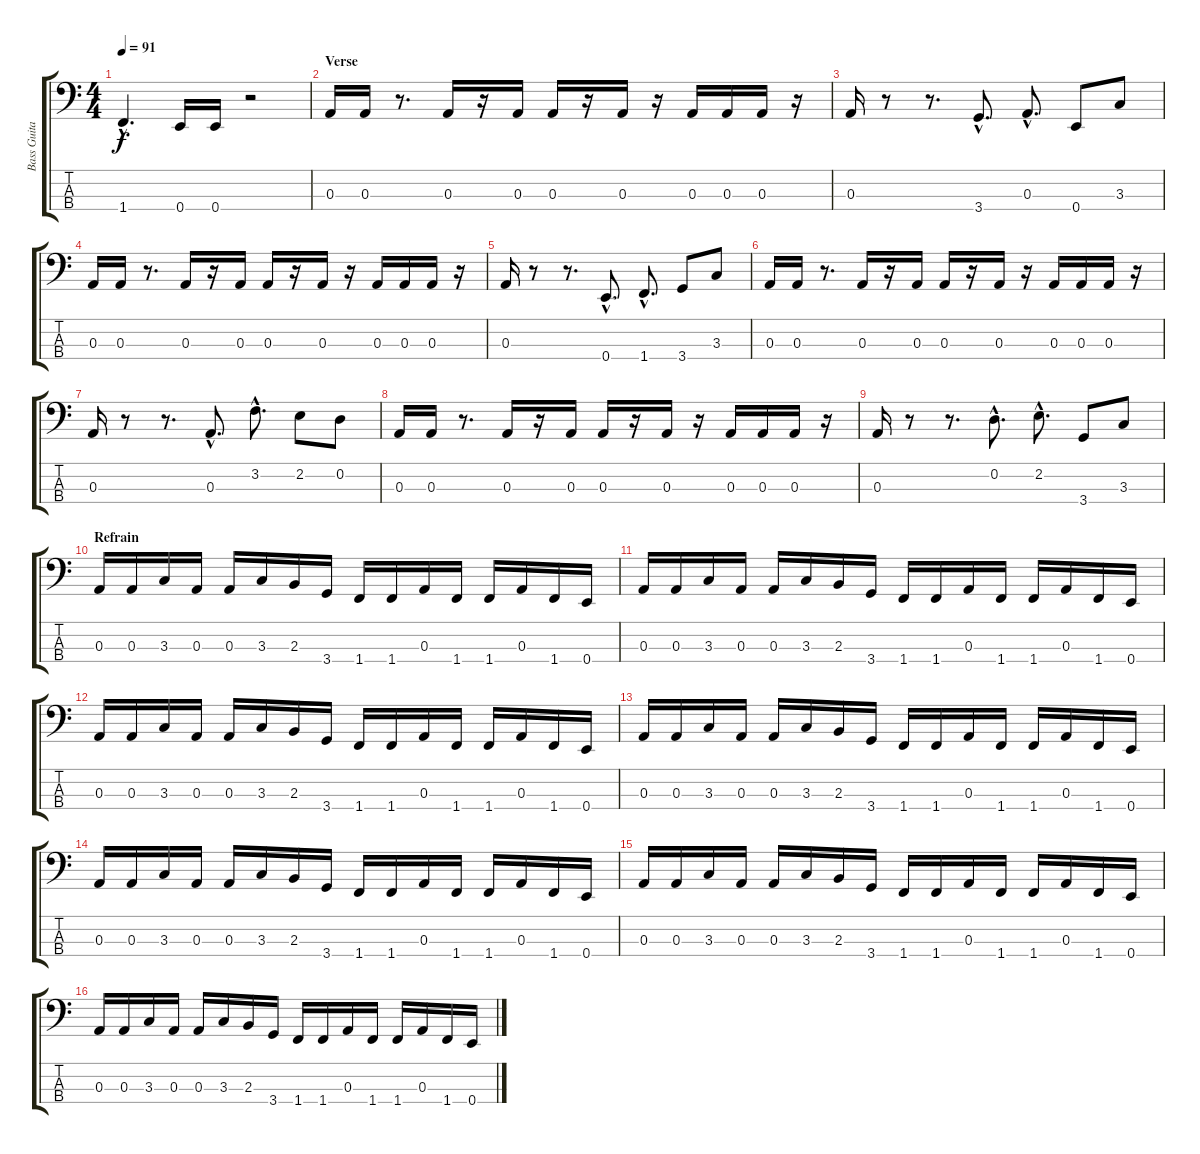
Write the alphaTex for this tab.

\track ("Bass Guitar" "Bass Guita") {instrument electricbassfinger}
\staff {score tabs}
\tuning (G2 D2 A1 E1) {hide}
\ts (4 4)
\tempo 91
\clef f4
\ks c
1.4{hac}.4{d dy f} 0.4.16 0.4.16 r.2 |
\section ("" "Verse")
0.3.16 0.3.16 r.8{d} 0.3.16 r.16 0.3.16 0.3.16 r.16 0.3.16 r.16 0.3.16 0.3.16 0.3.16 r.16 |
0.3.16 r.8 r.8{d} 3.4{hac}.8{d} 0.3{hac}.8{d} 0.4.8 3.3.8 |
0.3.16 0.3.16 r.8{d} 0.3.16 r.16 0.3.16 0.3.16 r.16 0.3.16 r.16 0.3.16 0.3.16 0.3.16 r.16 |
0.3.16 r.8 r.8{d} 0.4{hac}.8{d} 1.4{hac}.8{d} 3.4.8 3.3.8 |
0.3.16 0.3.16 r.8{d} 0.3.16 r.16 0.3.16 0.3.16 r.16 0.3.16 r.16 0.3.16 0.3.16 0.3.16 r.16 |
0.3.16 r.8 r.8{d} 0.3{hac}.8{d} 3.2{hac}.8{d} 2.2.8 0.2.8 |
0.3.16 0.3.16 r.8{d} 0.3.16 r.16 0.3.16 0.3.16 r.16 0.3.16 r.16 0.3.16 0.3.16 0.3.16 r.16 |
0.3.16 r.8 r.8{d} 0.2{hac}.8{d} 2.2{hac}.8{d} 3.4.8 3.3.8 |
\section ("" "Refrain")
0.3.16 0.3.16 3.3.16 0.3.16 0.3.16 3.3.16 2.3.16 3.4.16 1.4.16 1.4.16 0.3.16 1.4.16 1.4.16 0.3.16 1.4.16 0.4.16 |
0.3.16 0.3.16 3.3.16 0.3.16 0.3.16 3.3.16 2.3.16 3.4.16 1.4.16 1.4.16 0.3.16 1.4.16 1.4.16 0.3.16 1.4.16 0.4.16 |
0.3.16 0.3.16 3.3.16 0.3.16 0.3.16 3.3.16 2.3.16 3.4.16 1.4.16 1.4.16 0.3.16 1.4.16 1.4.16 0.3.16 1.4.16 0.4.16 |
0.3.16 0.3.16 3.3.16 0.3.16 0.3.16 3.3.16 2.3.16 3.4.16 1.4.16 1.4.16 0.3.16 1.4.16 1.4.16 0.3.16 1.4.16 0.4.16 |
0.3.16 0.3.16 3.3.16 0.3.16 0.3.16 3.3.16 2.3.16 3.4.16 1.4.16 1.4.16 0.3.16 1.4.16 1.4.16 0.3.16 1.4.16 0.4.16 |
0.3.16 0.3.16 3.3.16 0.3.16 0.3.16 3.3.16 2.3.16 3.4.16 1.4.16 1.4.16 0.3.16 1.4.16 1.4.16 0.3.16 1.4.16 0.4.16 |
0.3.16 0.3.16 3.3.16 0.3.16 0.3.16 3.3.16 2.3.16 3.4.16 1.4.16 1.4.16 0.3.16 1.4.16 1.4.16 0.3.16 1.4.16 0.4.16
